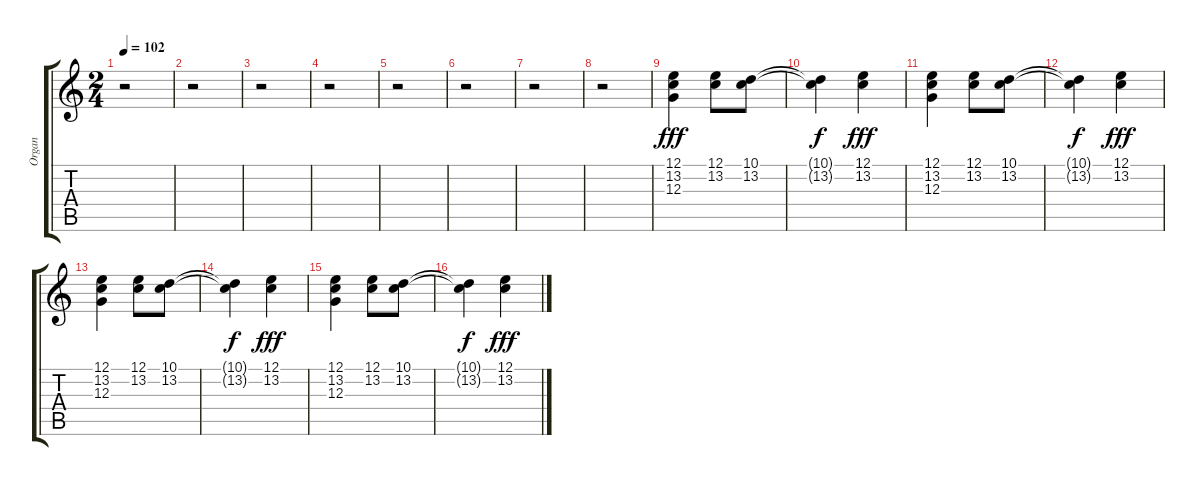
\track ("Organ" "Organ") {instrument rockorgan}
\staff {score tabs}
\tuning (E4 B3 G3 D3 A2 E2) {hide}
\ts (2 4)
\tempo 102
\clef g2
\ks c
r.2{dy fff instrument rockorgan} |
r.2 |
r.2 |
r.2 |
r.2 |
r.2 |
r.2 |
r.2 |
(12.1 13.2 12.3).4 (12.1 13.2).8 (10.1 13.2).8 |
(10.1{t} 13.2{t}).4{dy f} (12.1 13.2).4{dy fff} |
(12.1 13.2 12.3).4 (12.1 13.2).8 (10.1 13.2).8 |
(10.1{t} 13.2{t}).4{dy f} (12.1 13.2).4{dy fff} |
(12.1 13.2 12.3).4 (12.1 13.2).8 (10.1 13.2).8 |
(10.1{t} 13.2{t}).4{dy f} (12.1 13.2).4{dy fff} |
(12.1 13.2 12.3).4 (12.1 13.2).8 (10.1 13.2).8 |
(10.1{t} 13.2{t}).4{dy f} (12.1 13.2).4{dy fff}
